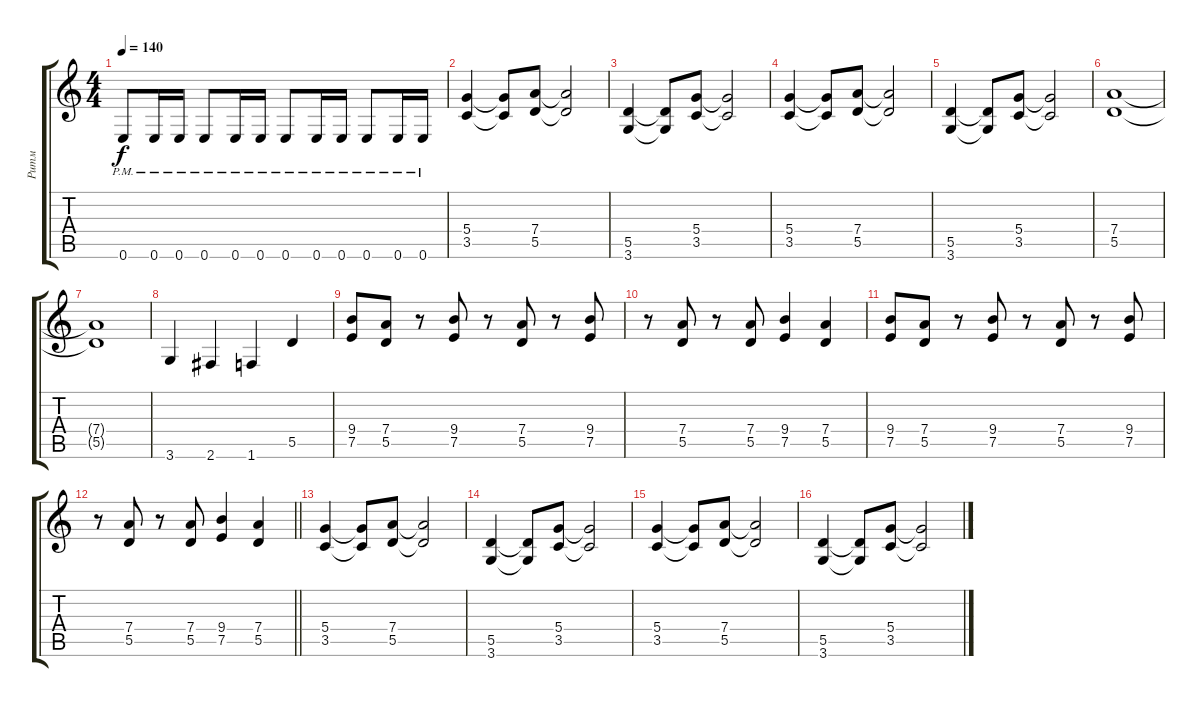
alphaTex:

\track ("Ритм" "Ритм") {instrument distortionguitar}
\staff {score tabs}
\tuning (E4 B3 G3 D3 A2 E2) {hide}
\ts (4 4)
\tempo 140
\clef g2
\ks c
0.6{pm}.8{dy f} 0.6{pm}.16 0.6{pm}.16 0.6{pm}.8 0.6{pm}.16 0.6{pm}.16 0.6{pm}.8 0.6{pm}.16 0.6{pm}.16 0.6{pm}.8 0.6{pm}.16 0.6{pm}.16 |
(5.4 3.5).4 (5.4{t} 3.5{t}).8 (7.4 5.5).8 (7.4{t} 5.5{t}).2 |
(5.5 3.6).4 (5.5{t} 3.6{t}).8 (5.4 3.5).8 (5.4{t} 3.5{t}).2 |
(5.4 3.5).4 (5.4{t} 3.5{t}).8 (7.4 5.5).8 (7.4{t} 5.5{t}).2 |
(5.5 3.6).4 (5.5{t} 3.6{t}).8 (5.4 3.5).8 (5.4{t} 3.5{t}).2 |
(7.4 5.5).1 |
(7.4{t} 5.5{t}).1 |
3.6.4 2.6.4 1.6.4 5.5.4 |
(9.4 7.5).8 (7.4 5.5).8 r.8 (9.4 7.5).8 r.8 (7.4 5.5).8 r.8 (9.4 7.5).8 |
r.8 (7.4 5.5).8 r.8 (7.4 5.5).8 (9.4 7.5).4 (7.4 5.5).4 |
(9.4 7.5).8 (7.4 5.5).8 r.8 (9.4 7.5).8 r.8 (7.4 5.5).8 r.8 (9.4 7.5).8 |
\barLineRight lightlight
r.8 (7.4 5.5).8 r.8 (7.4 5.5).8 (9.4 7.5).4 (7.4 5.5).4 |
(5.4 3.5).4 (5.4{t} 3.5{t}).8 (7.4 5.5).8 (7.4{t} 5.5{t}).2 |
(5.5 3.6).4 (5.5{t} 3.6{t}).8 (5.4 3.5).8 (5.4{t} 3.5{t}).2 |
(5.4 3.5).4 (5.4{t} 3.5{t}).8 (7.4 5.5).8 (7.4{t} 5.5{t}).2 |
(5.5 3.6).4 (5.5{t} 3.6{t}).8 (5.4 3.5).8 (5.4{t} 3.5{t}).2
